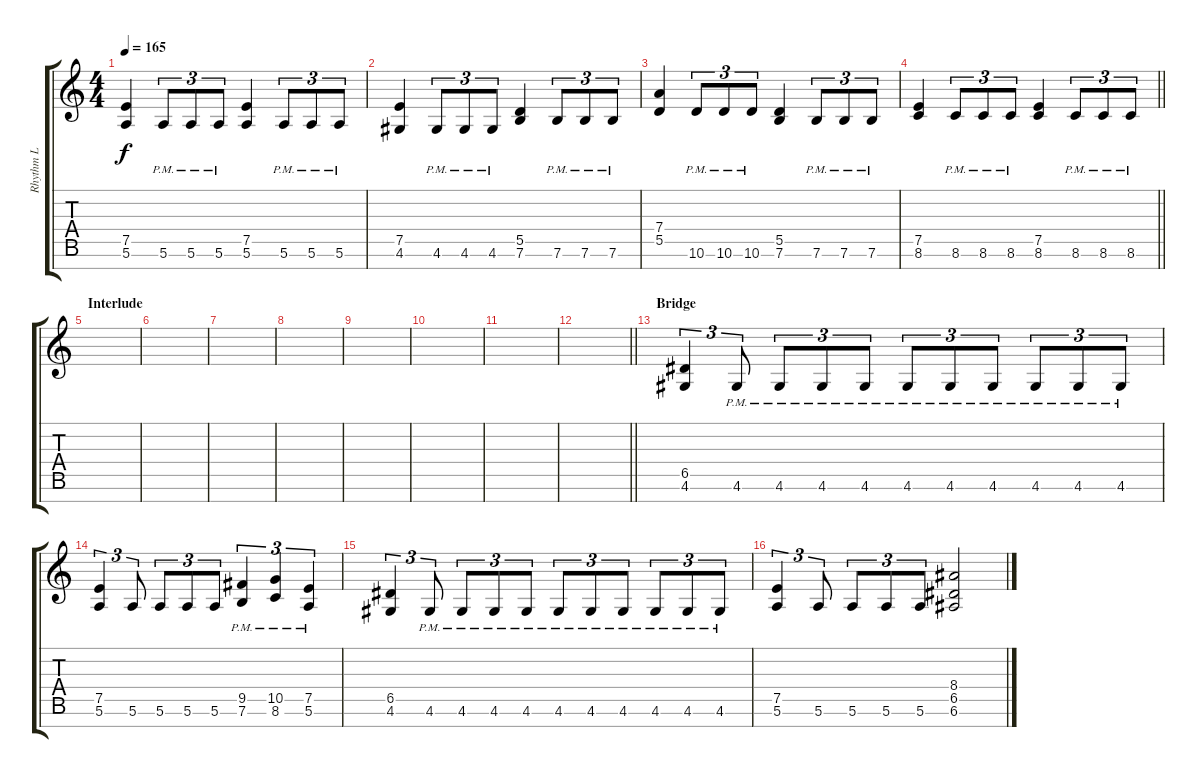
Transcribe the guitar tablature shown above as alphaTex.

\track ("Rhythm L" "Rhythm L") {instrument distortionguitar}
\staff {score tabs}
\tuning (E4 B3 G3 D3 A2 E2 B1) {hide}
\ts (4 4)
\tempo 165
\clef g2
\ks c
(7.5 5.6).4{dy f} 5.6{pm}.8{tu (3 2)} 5.6{pm}.8{tu (3 2)} 5.6{pm}.8{tu (3 2)} (7.5 5.6).4 5.6{pm}.8{tu (3 2)} 5.6{pm}.8{tu (3 2)} 5.6{pm}.8{tu (3 2)} |
(7.5 4.6).4 4.6{pm}.8{tu (3 2)} 4.6{pm}.8{tu (3 2)} 4.6{pm}.8{tu (3 2)} (5.5 7.6).4 7.6{pm}.8{tu (3 2)} 7.6{pm}.8{tu (3 2)} 7.6{pm}.8{tu (3 2)} |
(7.4 5.5).4 10.6{pm}.8{tu (3 2)} 10.6{pm}.8{tu (3 2)} 10.6{pm}.8{tu (3 2)} (5.5 7.6).4 7.6{pm}.8{tu (3 2)} 7.6{pm}.8{tu (3 2)} 7.6{pm}.8{tu (3 2)} |
\barLineRight lightlight
(7.5 8.6).4 8.6{pm}.8{tu (3 2)} 8.6{pm}.8{tu (3 2)} 8.6{pm}.8{tu (3 2)} (7.5 8.6).4 8.6{pm}.8{tu (3 2)} 8.6{pm}.8{tu (3 2)} 8.6{pm}.8{tu (3 2)} |
\section ("" "Interlude")
|
|
|
|
|
|
|
\barLineRight lightlight
|
\section ("" "Bridge")
(6.5 4.6).4{tu (3 2)} 4.6{pm}.8{tu (3 2)} 4.6{pm}.8{tu (3 2)} 4.6{pm}.8{tu (3 2)} 4.6{pm}.8{tu (3 2)} 4.6{pm}.8{tu (3 2)} 4.6{pm}.8{tu (3 2)} 4.6{pm}.8{tu (3 2)} 4.6{pm}.8{tu (3 2)} 4.6{pm}.8{tu (3 2)} 4.6{pm}.8{tu (3 2)} |
(7.5 5.6).4{tu (3 2)} 5.6.8{tu (3 2)} 5.6.8{tu (3 2)} 5.6.8{tu (3 2)} 5.6.8{tu (3 2)} (9.5{pm} 7.6{pm}).4{tu (3 2)} (10.5{pm} 8.6{pm}).4{tu (3 2)} (7.5{pm} 5.6{pm}).4{tu (3 2)} |
(6.5 4.6).4{tu (3 2)} 4.6{pm}.8{tu (3 2)} 4.6{pm}.8{tu (3 2)} 4.6{pm}.8{tu (3 2)} 4.6{pm}.8{tu (3 2)} 4.6{pm}.8{tu (3 2)} 4.6{pm}.8{tu (3 2)} 4.6{pm}.8{tu (3 2)} 4.6{pm}.8{tu (3 2)} 4.6{pm}.8{tu (3 2)} 4.6{pm}.8{tu (3 2)} |
(7.5 5.6).4{tu (3 2)} 5.6.8{tu (3 2)} 5.6.8{tu (3 2)} 5.6.8{tu (3 2)} 5.6.8{tu (3 2)} (8.4 6.5 6.6).2
